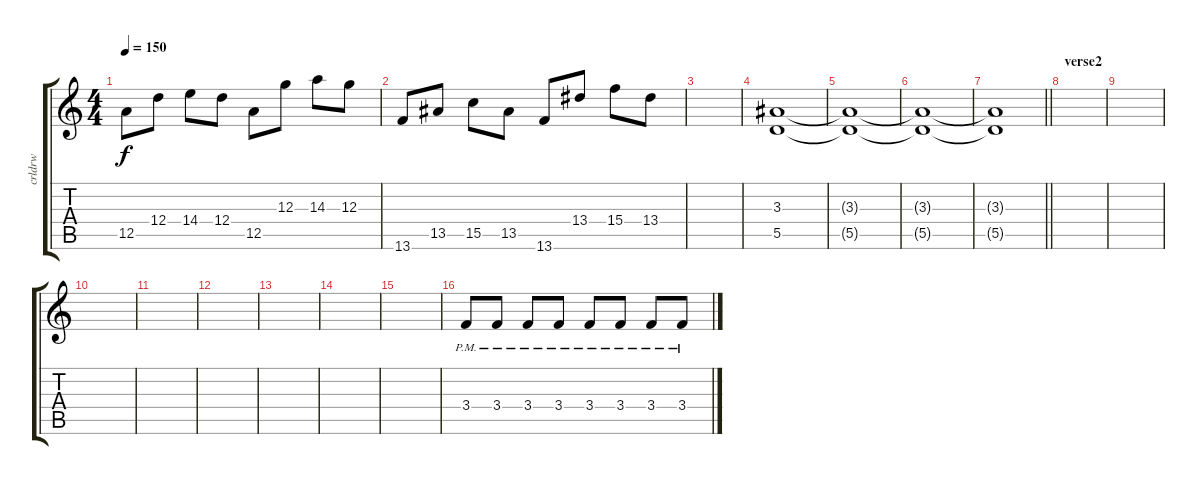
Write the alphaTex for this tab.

\track ("crldrw" "crldrw") {instrument distortionguitar}
\staff {score tabs}
\tuning (E4 B3 G3 D3 A2 E2) {hide}
\ts (4 4)
\tempo 150
\clef g2
\ks c
12.5.8{dy f} 12.4.8 14.4.8 12.4.8 12.5.8 12.3.8 14.3.8 12.3.8 |
13.6.8 13.5.8 15.5.8 13.5.8 13.6.8 13.4.8 15.4.8 13.4.8 |
|
(3.3 5.5).1 |
(3.3{t} 5.5{t}).1 |
(3.3{t} 5.5{t}).1 |
\barLineRight lightlight
(3.3{t} 5.5{t}).1 |
\section ("" "verse2")
|
|
|
|
|
|
|
|
3.4{pm}.8 3.4{pm}.8 3.4{pm}.8 3.4{pm}.8 3.4{pm}.8 3.4{pm}.8 3.4{pm}.8 3.4{pm}.8
